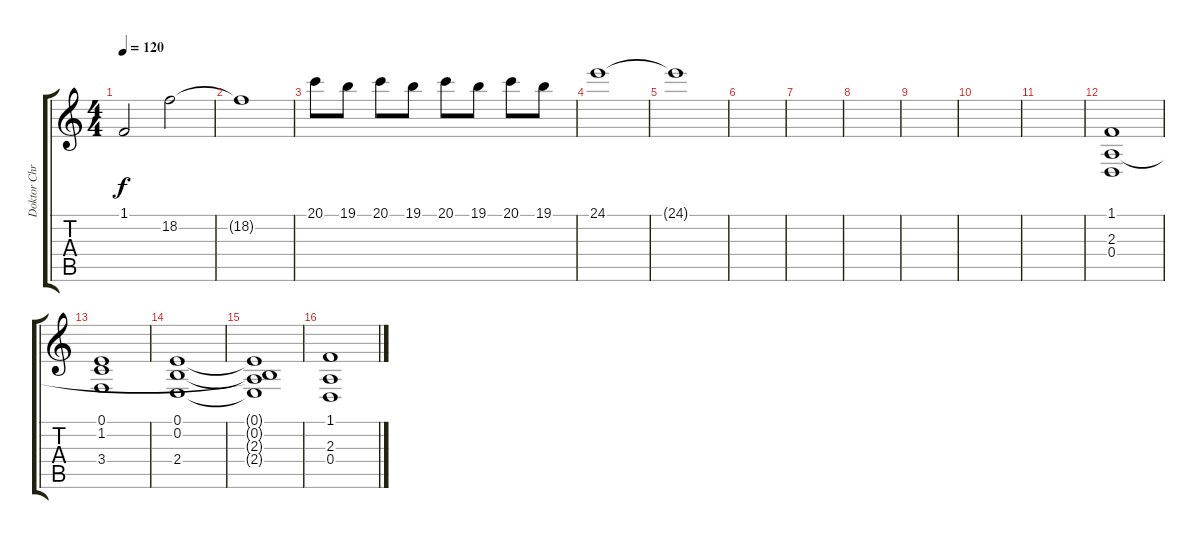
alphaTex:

\track ("Doktor Christian \"Flake\" Lorenz (Keyboar" "Doktor Chr") {instrument stringensemble1}
\staff {score tabs}
\tuning (E4 B3 G3 D3 A2 D2) {hide}
\ts (4 4)
\tempo 120
\clef g2
\ks c
1.1.2{dy f} 18.2.2 |
18.2{t}.1 |
20.1.8 19.1.8 20.1.8 19.1.8 20.1.8 19.1.8 20.1.8 19.1.8 |
24.1.1 |
24.1{t}.1 |
|
|
|
|
|
|
(1.1 2.3 0.4).1{volume 7 instrument choiraahs} |
(0.1 1.2 3.4).1 |
(0.1 0.2 2.4).1 |
(0.1{t} 0.2{t} 2.3{t} 2.4{t}).1 |
(1.1 2.3 0.4).1{volume 7 instrument choiraahs}
